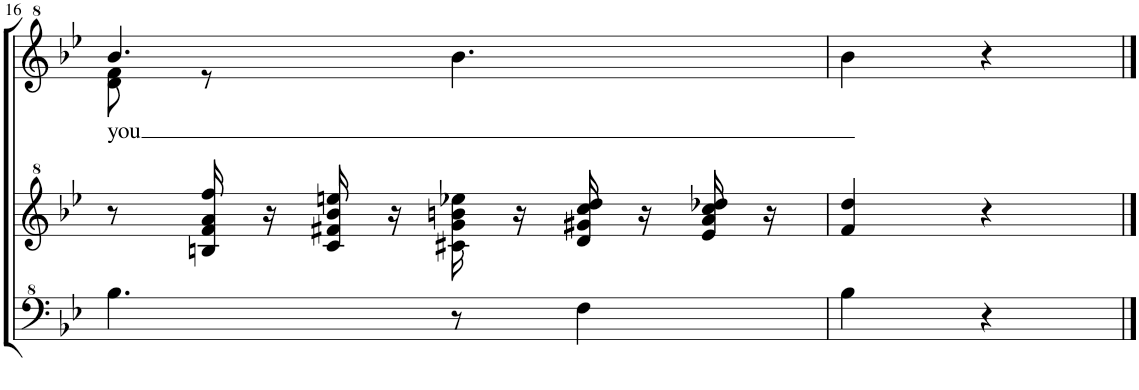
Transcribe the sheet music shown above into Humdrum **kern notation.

**kern	**kern	**kern	**text
*part3	*part2	*part1	*part1
*staff3	*staff2	*staff1	*staff1
*I"パンフルート	*I"パンフルート	*I"パンフルート	*
!!LO:PB:g=z
*clefF^4	*clefG^2	*clefG^2	*
*k[b-e-]	*k[b-e-]	*k[b-e-]	*
*M3/4	*M3/4	*M3/4	*
=16	=16	=16	=16
!	!	!	!LO:LY:b
*	*	*^	*
4.b-\	8r	4.bb-/	8dd\ 8ff\	you
.	16bn/ 16ff/ 16aa/ 16fff/	.	8r	.
.	16r	.	.	.
.	16cc/ 16ff#X/ 16bb-/ 16eeen/	.	2ryy	.
.	16r	.	.	.
8r	16cc#X\ 16gg\ 16bbn\ 16eee-X\	4.bb-\	.	.
.	16r	.	.	.
4f\	16dd/ 16gg#X/ 16ccc/ 16ddd/	.	.	.
.	16r	.	.	.
.	16ee-/ 16aa/ 16ccc/ 16ddd-X/	.	.	.
.	16r	.	.	.
*	*	*v	*v	*
=17	=17	=17	=17
4b-\	4ff/ 4ddd/	4bb-\	.
4r	4r	4r	.
==	==	==	==
*-	*-	*-	*-
